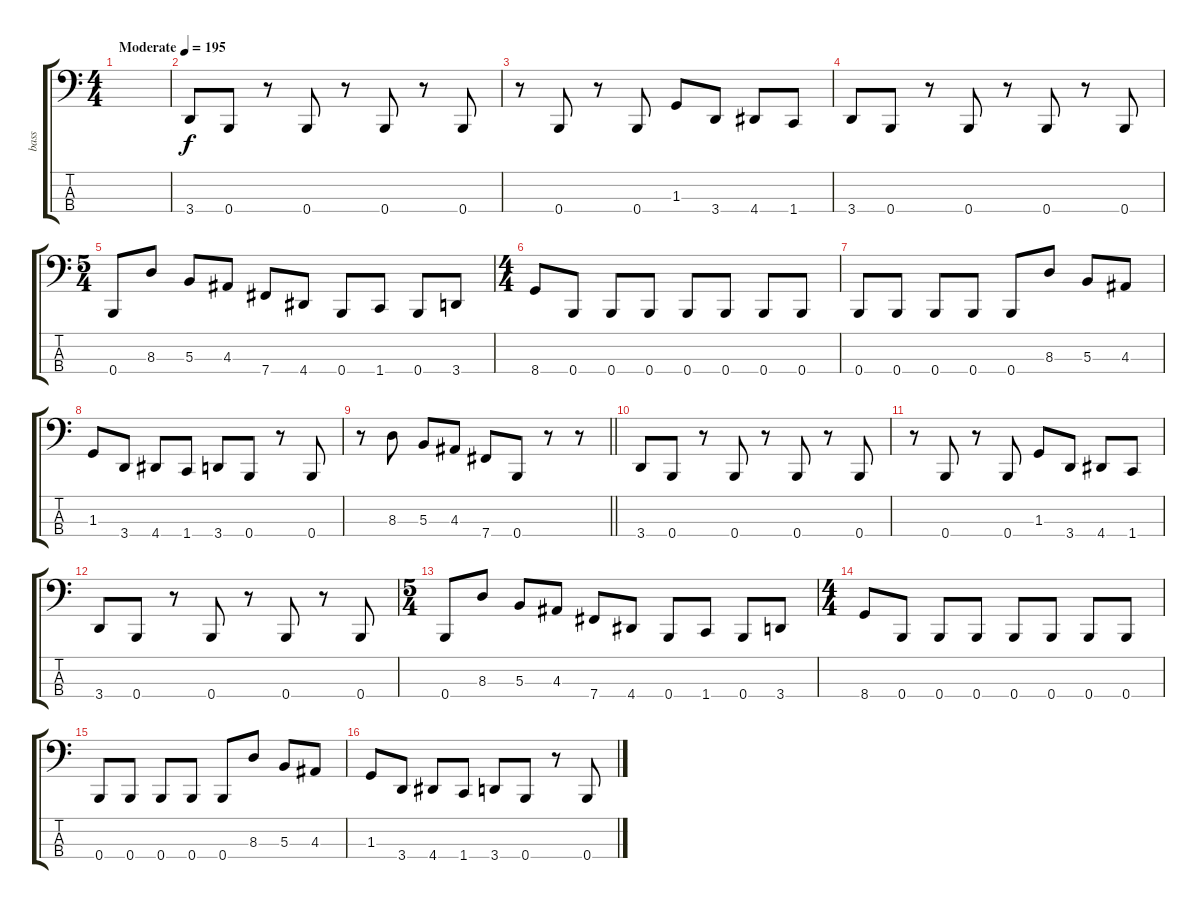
\track ("bass" "bass") {instrument electricbasspick}
\staff {score tabs}
\tuning (E2 B1 Gb1 B0) {hide}
\ts (4 4)
\tempo (195 "Moderate")
\clef f4
\ks c
|
3.4.8 0.4.8 r.8 0.4.8 r.8 0.4.8 r.8 0.4.8 |
r.8 0.4.8 r.8 0.4.8 1.3.8 3.4.8 4.4.8 1.4.8 |
3.4.8 0.4.8 r.8 0.4.8 r.8 0.4.8 r.8 0.4.8 |
\ts (5 4)
0.4.8 8.3.8 5.3.8 4.3.8 7.4.8 4.4.8 0.4.8 1.4.8 0.4.8 3.4.8 |
\ts (4 4)
8.4.8 0.4.8 0.4.8 0.4.8 0.4.8 0.4.8 0.4.8 0.4.8 |
0.4.8 0.4.8 0.4.8 0.4.8 0.4.8 8.3.8 5.3.8 4.3.8 |
1.3.8 3.4.8 4.4.8 1.4.8 3.4.8 0.4.8 r.8 0.4.8 |
\barLineRight lightlight
r.8 8.3.8 5.3.8 4.3.8 7.4.8 0.4.8 r.8 r.8 |
\section ("" "")
3.4.8 0.4.8 r.8 0.4.8 r.8 0.4.8 r.8 0.4.8 |
r.8 0.4.8 r.8 0.4.8 1.3.8 3.4.8 4.4.8 1.4.8 |
3.4.8 0.4.8 r.8 0.4.8 r.8 0.4.8 r.8 0.4.8 |
\ts (5 4)
0.4.8 8.3.8 5.3.8 4.3.8 7.4.8 4.4.8 0.4.8 1.4.8 0.4.8 3.4.8 |
\ts (4 4)
8.4.8 0.4.8 0.4.8 0.4.8 0.4.8 0.4.8 0.4.8 0.4.8 |
0.4.8 0.4.8 0.4.8 0.4.8 0.4.8 8.3.8 5.3.8 4.3.8 |
1.3.8 3.4.8 4.4.8 1.4.8 3.4.8 0.4.8 r.8 0.4.8
